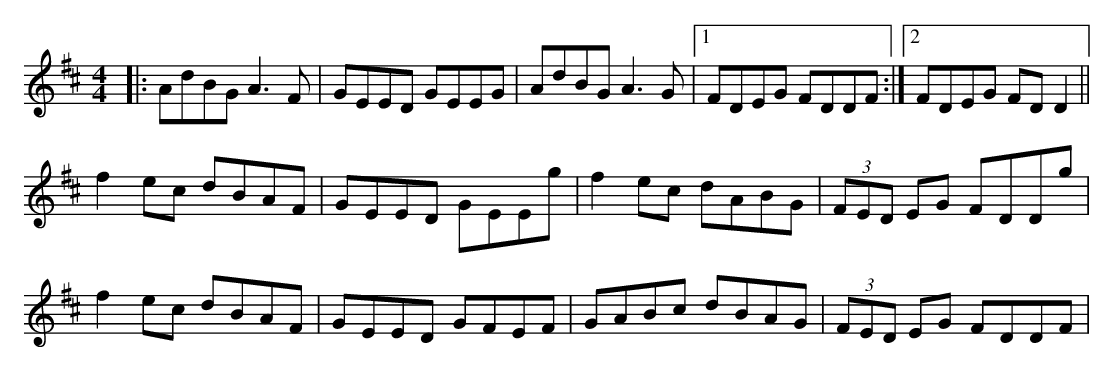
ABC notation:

X:1
M:4/4
K:D
|:AdBG A3F|GEED GEEG|AdBG A3G|1 FDEG FDDF:|2 FDEG FDD2||
f2ec dBAF|GEED GEEg|f2ec dABG|(3FED EG FDDg|
f2ec dBAF|GEED GFEF|GABc dBAG|(3FED EG FDDF|
